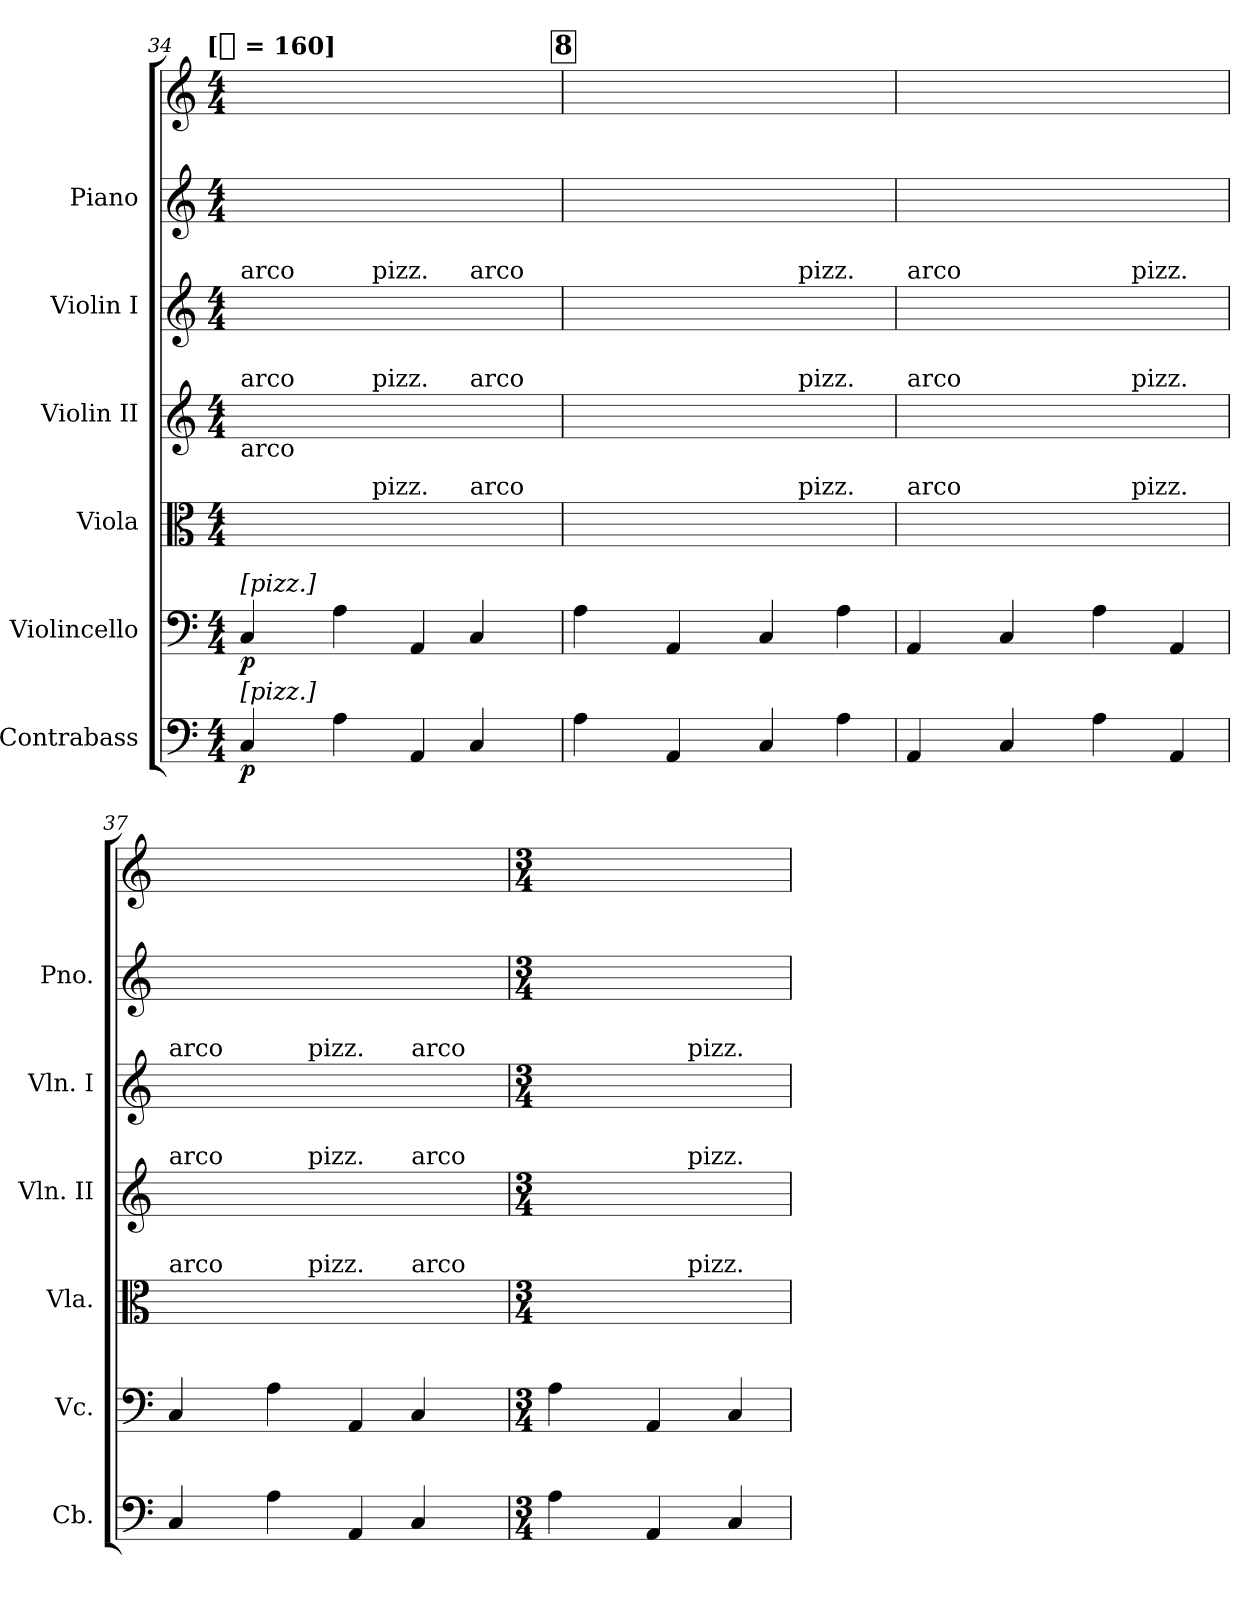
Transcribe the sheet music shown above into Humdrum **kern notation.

**kern	**dynam	**kern	**dynam	**kern	**kern	**kern	**kern	**kern
*part6	*part6	*part5	*part5	*part4	*part3	*part2	*part1	*part1
*staff7	*staff7	*staff6	*staff6	*staff5	*staff4	*staff3	*staff2	*staff1
*I"Contrabass	*	*I"Violincello	*	*I"Viola	*I"Violin II	*I"Violin I	*I"Piano	*
*I'Cb.	*	*I'Vc.	*	*I'Vla.	*I'Vln. II	*I'Vln. I	*I'Pno.	*
*clefF4	*	*clefF4	*	*clefC3	*clefG2	*clefG2	*clefG2	*clefG2
*ITrd7c12	*	*	*	*	*	*	*	*
*k[]	*	*k[]	*	*k[]	*k[]	*k[]	*k[]	*k[]
*C:	*	*C:	*	*C:	*C:	*C:	*C:	*C:
!!LO:TX:omd:t=[[quarter] = 160]
*M4/4	*	*M4/4	*	*M4/4	*M4/4	*M4/4	*M4/4	*M4/4
*MM160	*	*MM160	*	*MM160	*MM160	*MM160	*MM160	*MM160
=34	=34	=34	=34	=34	=34	=34	=34	=34
!	!	!	!	!	!	!LO:TX:a:t=arco	!	!
!	!	!	!	!	!LO:TX:a:t=arco	!	!	!
!	!	!	!	!	!LO:TX:b:t=arco	!	!	!
!	!	!LO:TX:a:t=[pizz.]	!	!	!	!	!	!
!LO:TX:a:t=[pizz.]	!	!	!	!	!	!	!	!
4CC	p	4C	p	12ryy	12ryy	12ryy	1ryy	1ryy
.	.	.	.	12ryy	12ryy	12ryy	.	.
.	.	.	.	12ryy	12ryy	12ryy	.	.
4AA	.	4A	.	8ryy	8ryy	8ryy	.	.
!	!	!	!	!	!	!LO:TX:a:t=pizz.	!	!
!	!	!	!	!	!LO:TX:a:t=pizz.	!	!	!
!	!	!	!	!LO:TX:a:t=pizz.	!	!	!	!
.	.	.	.	8ryy	8ryy	8ryy	.	.
4AAA	.	4AA	.	4ryy	4ryy	4ryy	.	.
!	!	!	!	!	!	!LO:TX:a:t=arco	!	!
!	!	!	!	!	!LO:TX:a:t=arco	!	!	!
!	!	!	!	!LO:TX:a:t=arco	!	!	!	!
4CC	.	4C	.	12ryy	12ryy	12ryy	.	.
.	.	.	.	12ryy	12ryy	12ryy	.	.
.	.	.	.	12ryy	12ryy	12ryy	.	.
!!LO:REH:place=s1:t=8
=35	=35	=35	=35	=35	=35	=35	=35	=35
4AA	.	4A	.	12ryy	12ryy	12ryy	1ryy	1ryy
.	.	.	.	12ryy	12ryy	12ryy	.	.
.	.	.	.	12ryy	12ryy	12ryy	.	.
4AAA	.	4AA	.	12ryy	12ryy	12ryy	.	.
.	.	.	.	12ryy	12ryy	12ryy	.	.
.	.	.	.	12ryy	12ryy	12ryy	.	.
4CC	.	4C	.	8ryy	8ryy	8ryy	.	.
!	!	!	!	!	!	!LO:TX:a:t=pizz.	!	!
!	!	!	!	!	!LO:TX:a:t=pizz.	!	!	!
!	!	!	!	!LO:TX:a:t=pizz.	!	!	!	!
.	.	.	.	8ryy	8ryy	8ryy	.	.
4AA	.	4A	.	4ryy	4ryy	4ryy	.	.
=36	=36	=36	=36	=36	=36	=36	=36	=36
!	!	!	!	!	!	!LO:TX:a:t=arco	!	!
!	!	!	!	!	!LO:TX:a:t=arco	!	!	!
!	!	!	!	!LO:TX:a:t=arco	!	!	!	!
4AAA	.	4AA	.	12ryy	12ryy	12ryy	2ryy	12ryy
.	.	.	.	12ryy	12ryy	12ryy	.	12ryy
.	.	.	.	12ryy	12ryy	12ryy	.	12ryy
4CC	.	4C	.	12ryy	12ryy	12ryy	.	12ryy
.	.	.	.	12ryy	12ryy	12ryy	.	12ryy
.	.	.	.	12ryy	12ryy	12ryy	.	12ryy
4AA	.	4A	.	8ryy	8ryy	8ryy	8ryy	8ryy
!	!	!	!	!	!	!LO:TX:a:t=pizz.	!	!
!	!	!	!	!	!LO:TX:a:t=pizz.	!	!	!
!	!	!	!	!LO:TX:a:t=pizz.	!	!	!	!
.	.	.	.	8ryy	8ryy	8ryy	8ryy	8ryy
4AAA	.	4AA	.	4ryy	4ryy	4ryy	4ryy	4ryy
=37	=37	=37	=37	=37	=37	=37	=37	=37
!	!	!	!	!	!	!LO:TX:a:t=arco	!	!
!	!	!	!	!	!LO:TX:a:t=arco	!	!	!
!	!	!	!	!LO:TX:a:t=arco	!	!	!	!
4CC	.	4C	.	12ryy	12ryy	12ryy	4ryy	12ryy
.	.	.	.	12ryy	12ryy	12ryy	.	12ryy
.	.	.	.	12ryy	12ryy	12ryy	.	12ryy
4AA	.	4A	.	8ryy	8ryy	8ryy	8ryy	8ryy
!	!	!	!	!	!	!LO:TX:a:t=pizz.	!	!
!	!	!	!	!	!LO:TX:a:t=pizz.	!	!	!
!	!	!	!	!LO:TX:a:t=pizz.	!	!	!	!
.	.	.	.	8ryy	8ryy	8ryy	8ryy	8ryy
4AAA	.	4AA	.	4ryy	4ryy	4ryy	2ryy	4ryy
!	!	!	!	!	!	!LO:TX:a:t=arco	!	!
!	!	!	!	!	!LO:TX:a:t=arco	!	!	!
!	!	!	!	!LO:TX:a:t=arco	!	!	!	!
4CC	.	4C	.	12ryy	12ryy	12ryy	.	12ryy
.	.	.	.	12ryy	12ryy	12ryy	.	12ryy
.	.	.	.	12ryy	12ryy	12ryy	.	12ryy
=38	=38	=38	=38	=38	=38	=38	=38	=38
*M3/4	*	*M3/4	*	*M3/4	*M3/4	*M3/4	*M3/4	*M3/4
4AA	.	4A	.	12ryy	12ryy	12ryy	4.ryy	12ryy
.	.	.	.	12ryy	12ryy	12ryy	.	12ryy
.	.	.	.	12ryy	12ryy	12ryy	.	12ryy
4AAA	.	4AA	.	8ryy	8ryy	8ryy	.	8ryy
!	!	!	!	!	!	!LO:TX:a:t=pizz.	!	!
!	!	!	!	!	!LO:TX:a:t=pizz.	!	!	!
!	!	!	!	!LO:TX:a:t=pizz.	!	!	!	!
.	.	.	.	8ryy	8ryy	8ryy	8ryy	8ryy
4CC	.	4C	.	4ryy	4ryy	4ryy	4ryy	4ryy
=	=	=	=	=	=	=	=	=
*-	*-	*-	*-	*-	*-	*-	*-	*-
